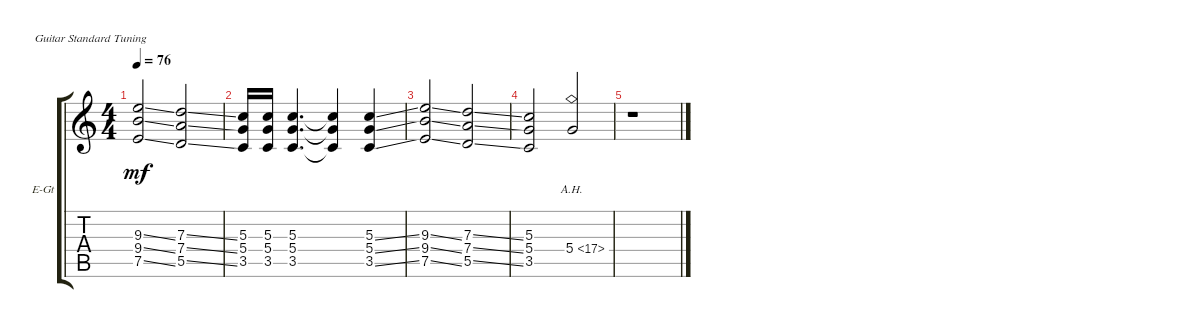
\defaultSystemsLayout 4
\bracketExtendMode groupsimilarinstruments
\firstSystemTrackNameOrientation horizontal
\otherSystemsTrackNameOrientation horizontal
\track ("Synyster (Rhythm Guitar)" "E-Gt") {instrument distortionguitar}
\staff {score tabs}
\tuning (E4 B3 G3 D3 A2 E2)
\ts (4 4)
\tempo 76
\clef g2
\ks c
(7.5{ss} 9.4{ss} 9.3{ss}).2{dy mf} (7.3{ss} 7.4{ss} 5.5{ss}).2 |
(3.5 5.4 5.3).16 (5.3 5.4 3.5).16 (3.5 5.3 5.4).4{d} (5.4{t} 5.3{t} 3.5{t}).4 (3.5{ss} 5.4{ss} 5.3{ss}).4 |
(7.5{ss} 9.4{ss} 9.3{ss}).2 (5.5{ss} 7.4{ss} 7.3{ss}).2 |
(5.3 5.4 3.5).2 5.4{ah 12}.2 |
r.1
